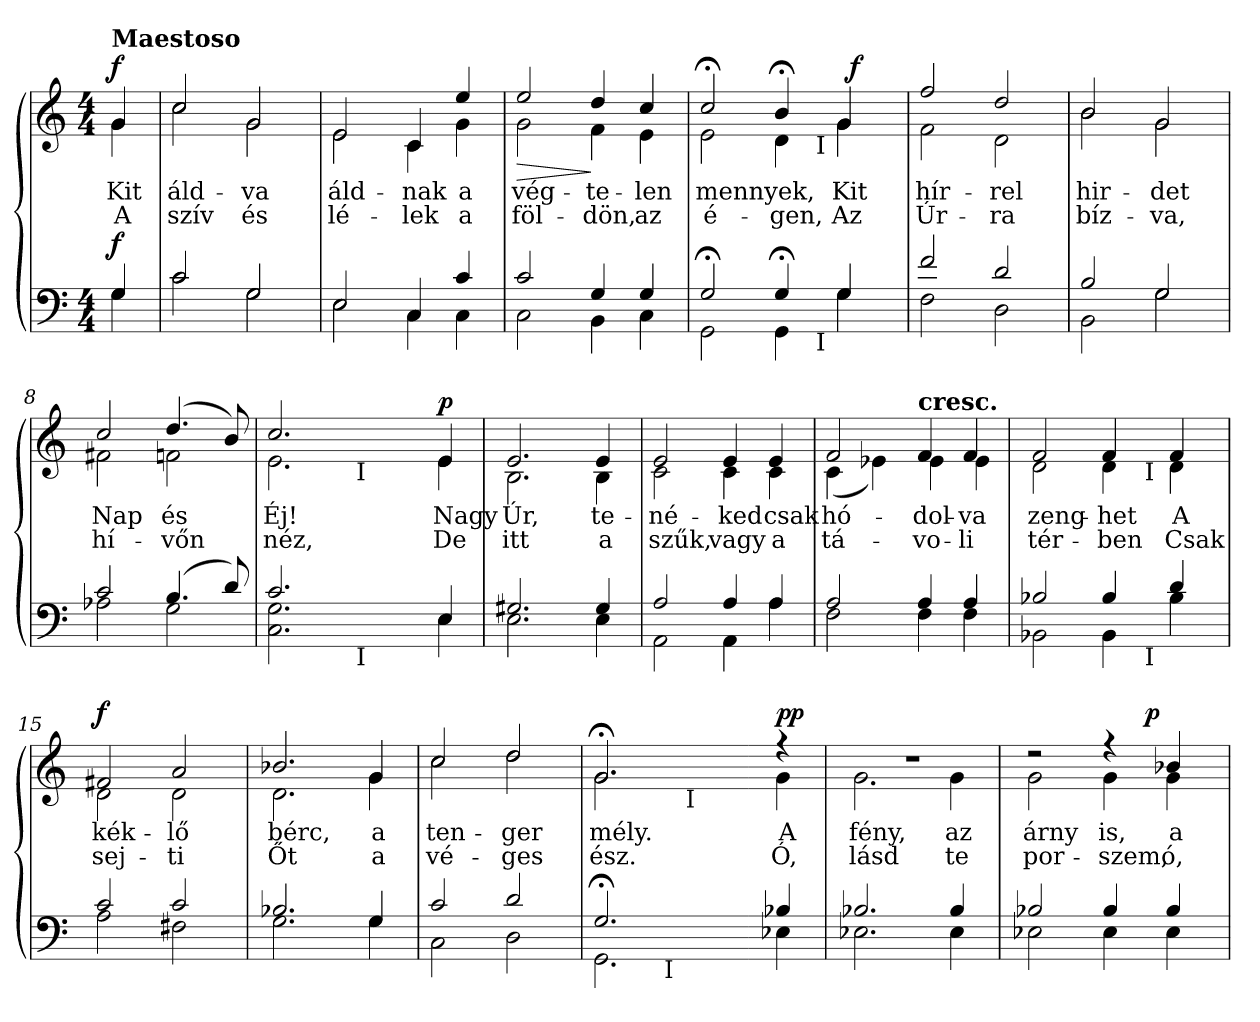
**kern	**dynam	**kern	**text	**text	**dynam
*part2	*part2	*part1	*part1	*part1	*part1
*staff2	*staff2	*staff1	*staff1	*staff1	*staff1
*clefF4	*	*clefG2	*	*	*
*k[]	*	*k[]	*	*	*
*C:	*	*C:	*	*	*
*M4/4	*	*M4/4	*	*	*
=1	=1	=1	=1	=1	=1
*^	*	*^	*	*	*
!	!	!	!LO:TX:a:B:t=Maestoso	!	!	!	!
!	!	!LO:DY:a	!	!	!LO:LY:b	!LO:LY:b	!LO:DY:b
4G/	4G\	f	4g/	4g\	Kit	A	f
=2	=2	=2	=2	=2	=2	=2	=2
!	!	!	!	!	!LO:LY:b	!LO:LY:b	!
2c/	2c\	.	2cc/	2cc\	áld-	szív	.
!	!	!	!	!	!LO:LY:b	!LO:LY:b	!
2G/	2G\	.	2g/	2g\	-va	és	.
=3	=3	=3	=3	=3	=3	=3	=3
!	!	!	!	!	!LO:LY:b	!LO:LY:b	!
2E/	2E\	.	2e/	2e\	áld-	lé-	.
!	!	!	!	!	!LO:LY:b	!LO:LY:b	!
4C/	4C\	.	4c/	4c\	-nak	-lek	.
!	!	!	!	!	!LO:LY:b	!LO:LY:b	!
4c/	4C\	.	4ee/	4g\	a	a	.
=4	=4	=4	=4	=4	=4	=4	=4
!	!	!	!	!	!	!	!LO:HP:b
!	!	!	!	!	!LO:LY:b	!LO:LY:b	!
2c/	2C\	.	2ee/	2g\	vég-	föl-	>
!	!	!	!	!	!LO:LY:b	!LO:LY:b	!
4G/	4BB\	.	4dd/	4f\	-te-	-dön,	]
!	!	!	!	!	!LO:LY:b	!LO:LY:b	!
4G/	4C\	.	4cc/	4e\	-len	az	.
=5	=5	=5	=5	=5	=5	=5	=5
!	!	!	!	!	!LO:LY:b	!LO:LY:b	!
*	*^	*	*^	*^	*	*	*
2G;/	2GG\	2ryy	.	2cc;/	2e\	2ryy	2ryy	mennyek,	é-	.
!	!	!	!	!	!	!	!	!	!LO:LY:b	!
4G;/	4GG\	8.ryy	.	4b;/	4d\	4ryy	8.ryy	.	-gen,	.
!	!	!	!	!	!	!	!LO:TX:b:t=I	!	!	!
!	!	!LO:TX:b:t=I	!	!	!	!	!	!	!	!
.	.	4ryy	.	.	.	.	4ryy	.	.	.
!	!	!	!	!	!	!	!	!LO:LY:b	!LO:LY:b	!
4G/	4G\	.	.	4g/	4g\	32ryy	.	Kit	Az	.
!	!	!	!	!	!	!	!	!	!	!LO:DY:a
.	.	.	.	.	.	8..ryy	.	.	.	f
.	.	16ryy	.	.	.	.	16ryy	.	.	.
*	*v	*v	*	*	*	*	*	*	*	*
*	*	*	*	*v	*v	*v	*	*	*
=6	=6	=6	=6	=6	=6	=6	=6
*	*^	*	*^	*^	*	*	*
!	!	!	!	!	!	!	!	!LO:LY:b	!LO:LY:b	!
*	*v	*v	*	*	*	*	*	*	*	*
*	*	*	*	*v	*v	*v	*	*	*
2f/	2F\	.	2ff/	2f\	hír-	Úr-	.
!	!	!	!	!	!LO:LY:b	!LO:LY:b	!
2d/	2D\	.	2dd/	2d\	-rel	-ra	.
=7	=7	=7	=7	=7	=7	=7	=7
!	!	!	!	!	!LO:LY:b	!LO:LY:b	!
2B/	2BB\	.	2b/	2b\	hir-	bíz-	.
!	!	!	!	!	!LO:LY:b	!LO:LY:b	!
2G/	2G\	.	2g/	2g\	-det	-va,	.
=8	=8	=8	=8	=8	=8	=8	=8
!	!	!	!	!	!LO:LY:b	!LO:LY:b	!
2c/	2A-X\	.	2cc/	2f#X\	Nap	hí-	.
!	!	!	!	!	!LO:LY:b	!LO:LY:b	!
(>4.B/	2G\	.	(>4.dd/	2fn\	és	-vőn	.
8d/)	.	.	8b/)	.	.	.	.
=9	=9	=9	=9	=9	=9	=9	=9
!	!	!	!	!	!LO:LY:b	!LO:LY:b	!
*	*^	*	*	*^	*	*	*
2.c/	2.C\ 2.G\	4ryy	.	2.cc/	2.e\	4ryy	Éj!	néz,	.
.	.	8ryy	.	.	.	8ryy	.	.	.
.	.	32ryy	.	.	.	32ryy	.	.	.
!	!	!	!	!	!	!LO:TX:b:t=I	!	!	!
!	!	!LO:TX:b:t=I	!	!	!	!	!	!	!
.	.	4ryy	.	.	.	4ryy	.	.	.
.	.	16.ryy	.	.	.	16.ryy	.	.	.
*	*v	*v	*	*	*	*	*	*	*
*	*	*	*	*v	*v	*	*	*
!!LO:LB:g=z
=10-	=10-	=10-	=10-	=10-	=10-	=10-	=10-
*	*^	*	*	*^	*	*	*
!	!	!	!	!	!	!	!LO:LY:b	!LO:LY:b	!LO:DY:a
*	*v	*v	*	*	*	*	*	*	*
*	*	*	*	*v	*v	*	*	*
4E/	4E\	.	4e/	4e\	Nagy	De	p
=11	=11	=11	=11	=11	=11	=11	=11
!	!	!	!	!	!LO:LY:b	!LO:LY:b	!
2.G#X/	2.E\	.	2.e/	2.B\	Úr,	itt	.
!	!	!	!	!	!LO:LY:b	!LO:LY:b	!
4G#/	4E\	.	4e/	4B\	te-	a	.
=12	=12	=12	=12	=12	=12	=12	=12
!	!	!	!	!	!LO:LY:b	!LO:LY:b	!
2A/	2AA\	.	2e/	2c\	-né-	szűk,	.
!	!	!	!	!	!LO:LY:b	!LO:LY:b	!
4A/	4AA\	.	4e/	4c\	-ked	vagy	.
!	!	!	!	!	!LO:LY:b	!LO:LY:b	!
4A/	4A\	.	4e/	4c\	csak	a	.
=13	=13	=13	=13	=13	=13	=13	=13
!	!	!	!	!	!LO:LY:b	!LO:LY:b	!
2A/	2F\	.	2f/	(<4c\	hó-	tá-	.
.	.	.	.	4e-X\)	.	.	.
!	!	!	!LO:TX:a:B:t=cresc.	!	!	!	!
!	!	!	!	!	!LO:LY:b	!LO:LY:b	!
4A/	4F\	.	4f/	4e-\	-dol-	-vo-	.
!	!	!	!	!	!LO:LY:b	!LO:LY:b	!
4A/	4F\	.	4f/	4e-\	-va	-li	.
=14	=14	=14	=14	=14	=14	=14	=14
!	!	!	!	!	!LO:LY:b	!LO:LY:b	!
*	*^	*	*	*^	*	*	*
2B-X/	2BB-X\	2ryy	.	2f/	2d\	2ryy	zeng-	tér-	.
!	!	!	!	!	!	!	!LO:LY:b	!LO:LY:b	!
4B-/	4BB-\	8ryy	.	4f/	4d\	8ryy	-het	-ben	.
.	.	32ryy	.	.	.	32ryy	.	.	.
!	!	!	!	!	!	!LO:TX:b:t=I	!	!	!
!	!	!LO:TX:b:t=I	!	!	!	!	!	!	!
.	.	4ryy	.	.	.	4ryy	.	.	.
!	!	!	!	!	!	!	!LO:LY:b	!LO:LY:b	!
4d/	4B-\	.	.	4f/	4d\	.	A	Csak	.
.	.	16.ryy	.	.	.	16.ryy	.	.	.
*	*v	*v	*	*	*	*	*	*	*
*	*	*	*	*v	*v	*	*	*
=15	=15	=15	=15	=15	=15	=15	=15
*	*^	*	*	*^	*	*	*
!	!	!	!	!	!	!	!LO:LY:b	!LO:LY:b	!LO:DY:a
*	*v	*v	*	*	*	*	*	*	*
*	*	*	*	*v	*v	*	*	*
2c/	2A\	.	2f#X/	2d\	kék-	sej-	f
!	!	!	!	!	!LO:LY:b	!LO:LY:b	!
2c/	2F#X\	.	2a/	2d\	-lő	-ti	.
=16	=16	=16	=16	=16	=16	=16	=16
!	!	!	!	!	!LO:LY:b	!LO:LY:b	!
2.B-X/	2.G\	.	2.b-X/	2.d\	bérc,	Őt	.
!	!	!	!	!	!LO:LY:b	!LO:LY:b	!
4G/	4G\	.	4g/	4g\	a	a	.
=17	=17	=17	=17	=17	=17	=17	=17
!	!	!	!	!	!LO:LY:b	!LO:LY:b	!
2c/	2C\	.	2cc/	2cc\	ten-	vé-	.
!	!	!	!	!	!LO:LY:b	!LO:LY:b	!
2d/	2D\	.	2dd/	2dd\	-ger	-ges	.
=18	=18	=18	=18	=18	=18	=18	=18
!	!	!	!	!	!LO:LY:b	!LO:LY:b	!
*	*^	*	*	*^	*	*	*
2.G;/	2.GG\	4..ryy	.	2.g;/	2.g\	2ryy	mély.	ész.	.
!	!	!LO:TX:b:t=I	!	!	!	!	!	!	!
.	.	4ryy	.	.	.	.	.	.	.
!	!	!	!	!	!	!LO:TX:b:t=I	!	!	!
.	.	.	.	.	.	4ryy	.	.	.
.	.	16ryy	.	.	.	.	.	.	.
*	*v	*v	*	*	*	*	*	*	*
*	*	*	*	*v	*v	*	*	*
!!LO:LB:g=z
=19-	=19-	=19-	=19-	=19-	=19-	=19-	=19-
*	*^	*	*	*^	*	*	*
!	!	!	!	!	!	!	!LO:LY:b	!LO:LY:b	!LO:DY:a
*	*v	*v	*	*	*	*	*	*	*
*	*	*	*	*v	*v	*	*	*
4B-X/	4E-X\	.	4rff	4g\	A	Ó,	pp
=20	=20	=20	=20	=20	=20	=20	=20
!	!	!	!	!	!LO:LY:b	!LO:LY:b	!
2.B-X/	2.E-X\	.	1rdd	2.g\	fény,	lásd	.
!	!	!	!	!	!LO:LY:b	!LO:LY:b	!
4B-/	4E-\	.	.	4g\	az	te	.
=21	=21	=21	=21	=21	=21	=21	=21
!	!	!	!	!	!LO:LY:b	!LO:LY:b	!
*	*	*	*	*^	*	*	*
2B-X/	2E-X\	.	2rdd	2g\	2ryy	árny	por-	.
!	!	!	!	!	!	!LO:LY:b	!LO:LY:b	!
4B-/	4E-\	.	4rff	4g\	8.ryy	is,	-szem,	.
!	!	!	!	!	!	!	!	!LO:DY:a
.	.	.	.	.	4ryy	.	.	p
!	!	!	!	!	!	!LO:LY:b	!LO:LY:b	!
4B-/	4E-\	.	4b-X/	4g\	.	a	ó,	.
.	.	.	.	.	16ryy	.	.	.
*v	*v	*	*	*	*	*	*	*
*	*	*v	*v	*v	*	*	*
=	=	=	=	=	=
*-	*-	*-	*-	*-	*-
